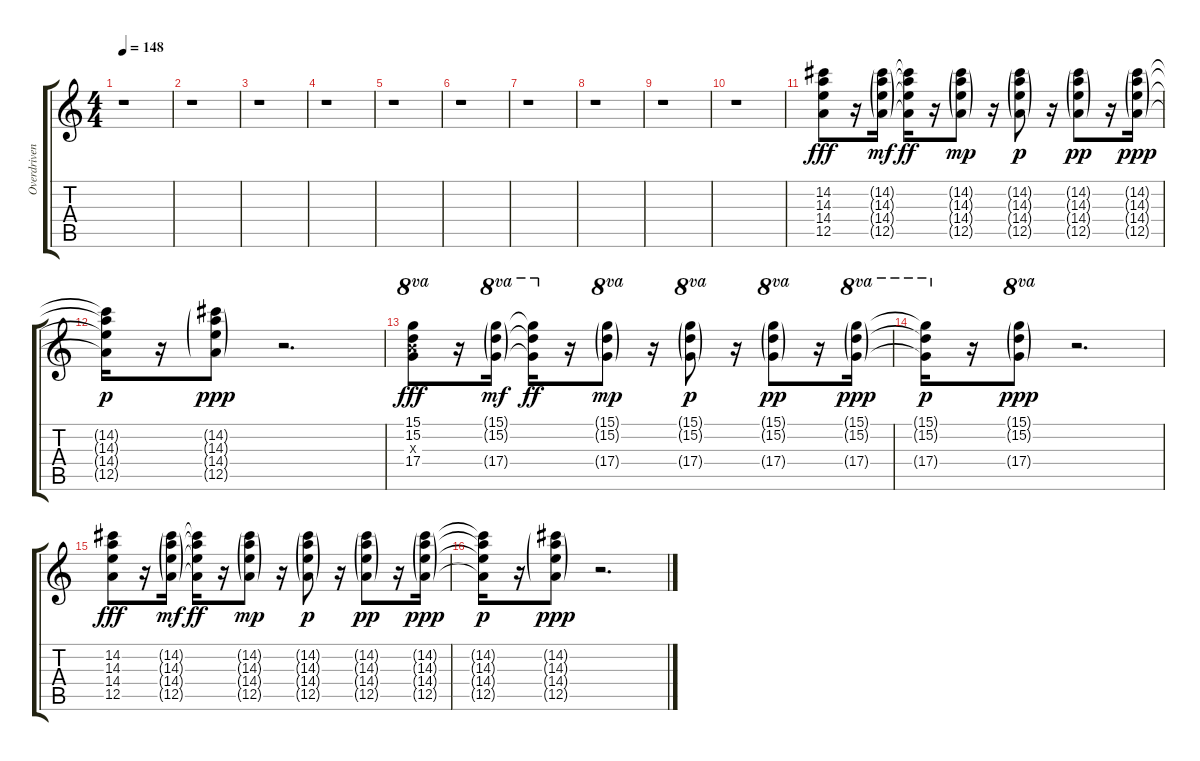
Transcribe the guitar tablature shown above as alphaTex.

\track ("Overdriven Guitar" "Overdriven") {instrument overdrivenguitar}
\staff {score tabs}
\tuning (E4 B3 G3 D3 A2 E2) {hide}
\ts (4 4)
\tempo 148
\clef g2
\ks c
r.1{dy fff} |
r.1 |
r.1 |
r.1 |
r.1 |
r.1 |
r.1 |
r.1 |
r.1 |
r.1 |
(14.2 14.3 14.4 12.5).8 r.16 (14.2{g} 14.3{g} 14.4{g} 12.5{g}).16{dy mf} (14.2{t} 14.3{t} 14.4{t} 12.5{t}).16{dy ff} r.16 (14.2{g} 14.3{g} 14.4{g} 12.5{g}).8{dy mp} r.16 (14.2{g} 14.3{g} 14.4{g} 12.5{g}).8{dy p} r.16 (14.2{g} 14.3{g} 14.4{g} 12.5{g}).8{dy pp} r.16 (14.2{g} 14.3{g} 14.4{g} 12.5{g}).16{dy ppp} |
(14.2{t} 14.3{t} 14.4{t} 12.5{t}).16{dy p} r.16 (14.2{g} 14.3{g} 14.4{g} 12.5{g}).8{dy ppp} r.2{d} |
(15.1 15.2 16.3{x} 17.4).8{ot 8va dy fff} r.16 (15.1{g} 15.2{g} 17.4{g}).16{ot 8va dy mf} (15.1{t} 15.2{t} 17.4{t}).16{ot 8va dy ff} r.16 (15.1{g} 15.2{g} 17.4{g}).8{ot 8va dy mp} r.16 (15.1{g} 15.2{g} 17.4{g}).8{ot 8va dy p} r.16 (15.1{g} 15.2{g} 17.4{g}).8{ot 8va dy pp} r.16 (15.1{g} 15.2{g} 17.4{g}).16{ot 8va dy ppp} |
(15.1{t} 15.2{t} 17.4{t}).16{ot 8va dy p} r.16 (15.1{g} 15.2{g} 17.4{g}).8{ot 8va dy ppp} r.2{d} |
(14.2 14.3 14.4 12.5).8{dy fff} r.16 (14.2{g} 14.3{g} 14.4{g} 12.5{g}).16{dy mf} (14.2{t} 14.3{t} 14.4{t} 12.5{t}).16{dy ff} r.16 (14.2{g} 14.3{g} 14.4{g} 12.5{g}).8{dy mp} r.16 (14.2{g} 14.3{g} 14.4{g} 12.5{g}).8{dy p} r.16 (14.2{g} 14.3{g} 14.4{g} 12.5{g}).8{dy pp} r.16 (14.2{g} 14.3{g} 14.4{g} 12.5{g}).16{dy ppp} |
(14.2{t} 14.3{t} 14.4{t} 12.5{t}).16{dy p} r.16 (14.2{g} 14.3{g} 14.4{g} 12.5{g}).8{dy ppp} r.2{d}
